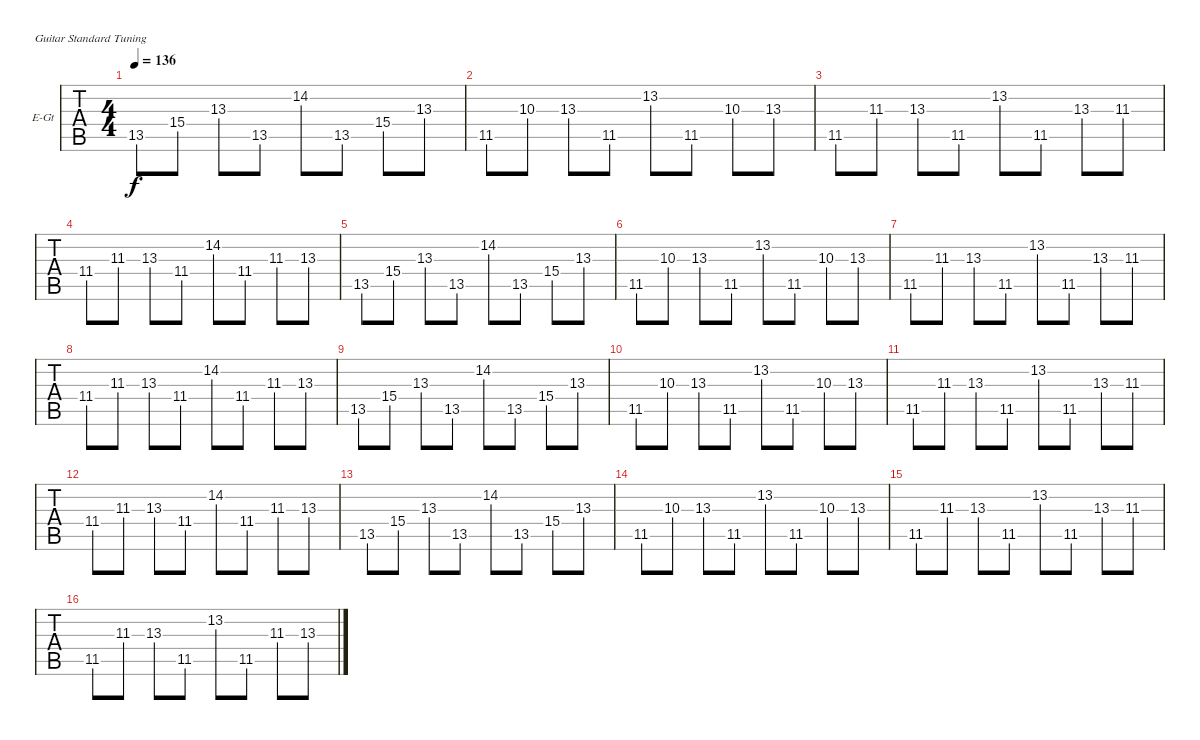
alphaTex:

\bracketExtendMode groupsimilarinstruments
\firstSystemTrackNameOrientation horizontal
\otherSystemsTrackNameOrientation horizontal
\track ("Nick" "E-Gt") {instrument overdrivenguitar}
\staff {tabs}
\tuning (E4 B3 G3 D3 A2 E2)
\ts (4 4)
\tempo 136
\clef g2
\ks ab
13.5.8{dy f} 15.4.8 13.3.8 13.5.8 14.2.8 13.5.8 15.4.8 13.3.8 |
11.5.8 10.3.8 13.3.8 11.5.8 13.2.8 11.5.8 10.3.8 13.3.8 |
11.5.8 11.3.8 13.3.8 11.5.8 13.2.8 11.5.8 13.3.8 11.3.8 |
11.4.8 11.3.8 13.3.8 11.4.8 14.2.8 11.4.8 11.3.8 13.3.8 |
13.5.8 15.4.8 13.3.8 13.5.8 14.2.8 13.5.8 15.4.8 13.3.8 |
11.5.8 10.3.8 13.3.8 11.5.8 13.2.8 11.5.8 10.3.8 13.3.8 |
11.5.8 11.3.8 13.3.8 11.5.8 13.2.8 11.5.8 13.3.8 11.3.8 |
11.4.8 11.3.8 13.3.8 11.4.8 14.2.8 11.4.8 11.3.8 13.3.8 |
13.5.8 15.4.8 13.3.8 13.5.8 14.2.8 13.5.8 15.4.8 13.3.8 |
11.5.8 10.3.8 13.3.8 11.5.8 13.2.8 11.5.8 10.3.8 13.3.8 |
11.5.8 11.3.8 13.3.8 11.5.8 13.2.8 11.5.8 13.3.8 11.3.8 |
11.4.8 11.3.8 13.3.8 11.4.8 14.2.8 11.4.8 11.3.8 13.3.8 |
13.5.8 15.4.8 13.3.8 13.5.8 14.2.8 13.5.8 15.4.8 13.3.8 |
11.5.8 10.3.8 13.3.8 11.5.8 13.2.8 11.5.8 10.3.8 13.3.8 |
11.5.8 11.3.8 13.3.8 11.5.8 13.2.8 11.5.8 13.3.8 11.3.8 |
11.5.8 11.3.8 13.3.8 11.5.8 13.2.8 11.5.8 11.3.8 13.3.8
